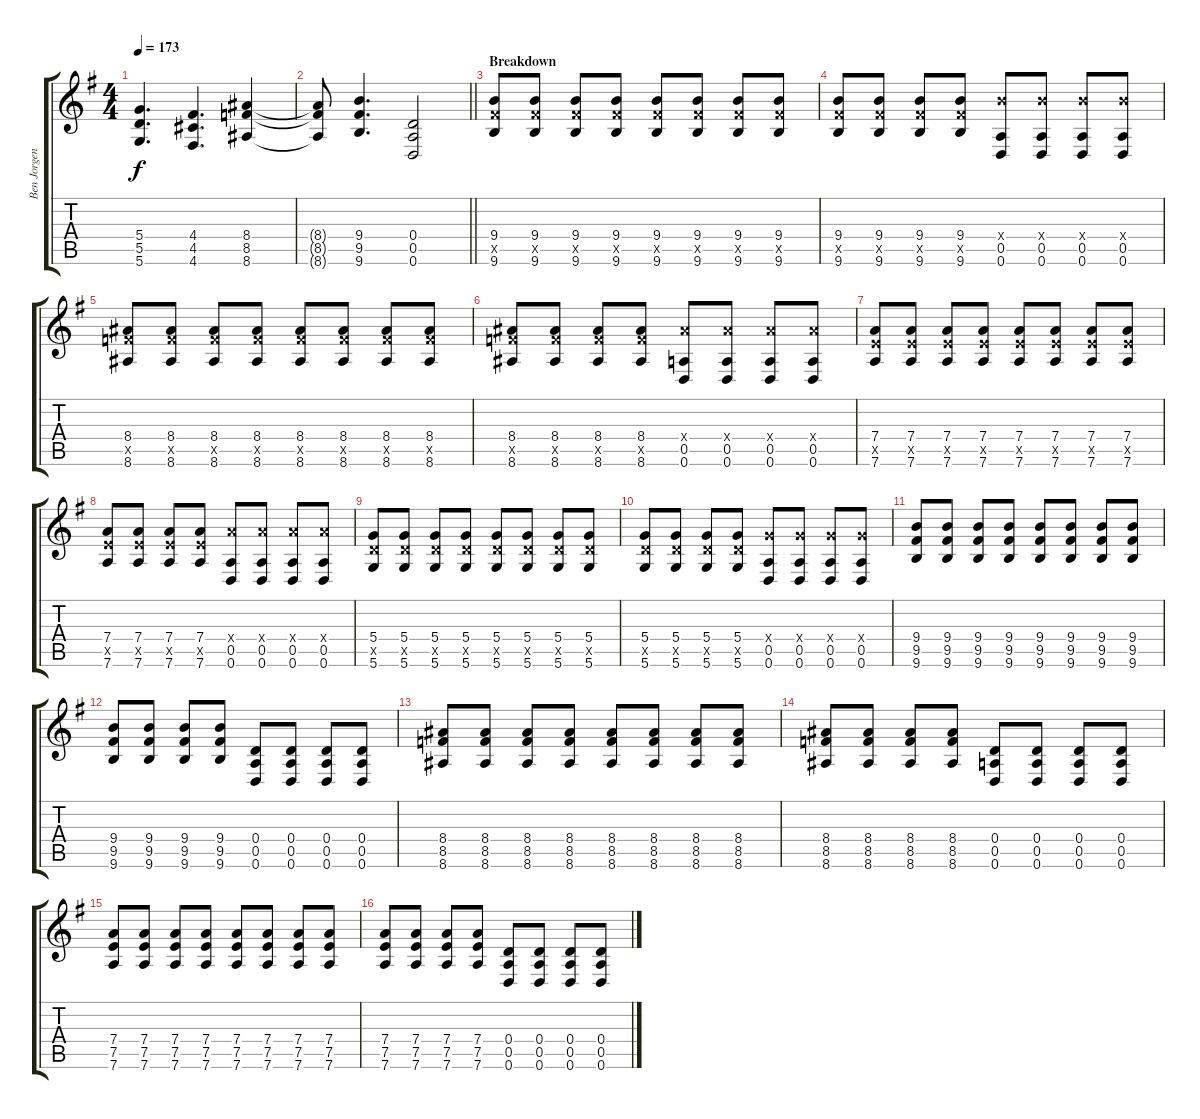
\track ("Ben Jorgensen" "Ben Jorgen") {instrument distortionguitar}
\staff {score tabs}
\tuning (E4 B3 G3 D3 A2 D2) {hide}
\ts (4 4)
\tempo 173
\clef g2
\ks g
(5.4 5.5 5.6).4{d dy f} (4.4 4.5 4.6).4{d} (8.4 8.5 8.6).4 |
\barLineRight lightlight
(8.4{t} 8.5{t} 8.6{t}).8 (9.4 9.5 9.6).4{d} (0.4 0.5 0.6).2 |
\section ("" "Breakdown")
(9.4 9.5{x} 9.6).8{balance 3} (9.4 9.5{x} 9.6).8 (9.4 9.5{x} 9.6).8 (9.4 9.5{x} 9.6).8 (9.4 9.5{x} 9.6).8 (9.4 9.5{x} 9.6).8 (9.4 9.5{x} 9.6).8 (9.4 9.5{x} 9.6).8 |
(9.4 9.5{x} 9.6).8 (9.4 9.5{x} 9.6).8 (9.4 9.5{x} 9.6).8 (9.4 9.5{x} 9.6).8 (9.4{x} 0.5 0.6).8 (9.4{x} 0.5 0.6).8 (9.4{x} 0.5 0.6).8 (9.4{x} 0.5 0.6).8 |
(8.4 8.5{x} 8.6).8 (8.4 8.5{x} 8.6).8 (8.4 8.5{x} 8.6).8 (8.4 8.5{x} 8.6).8 (8.4 8.5{x} 8.6).8 (8.4 8.5{x} 8.6).8 (8.4 8.5{x} 8.6).8 (8.4 8.5{x} 8.6).8 |
(8.4 8.5{x} 8.6).8 (8.4 8.5{x} 8.6).8 (8.4 8.5{x} 8.6).8 (8.4 8.5{x} 8.6).8 (8.4{x} 0.5 0.6).8 (8.4{x} 0.5 0.6).8 (8.4{x} 0.5 0.6).8 (8.4{x} 0.5 0.6).8 |
(7.4 7.5{x} 7.6).8 (7.4 7.5{x} 7.6).8 (7.4 7.5{x} 7.6).8 (7.4 7.5{x} 7.6).8 (7.4 7.5{x} 7.6).8 (7.4 7.5{x} 7.6).8 (7.4 7.5{x} 7.6).8 (7.4 7.5{x} 7.6).8 |
(7.4 7.5{x} 7.6).8 (7.4 7.5{x} 7.6).8 (7.4 7.5{x} 7.6).8 (7.4 7.5{x} 7.6).8 (7.4{x} 0.5 0.6).8 (7.4{x} 0.5 0.6).8 (7.4{x} 0.5 0.6).8 (7.4{x} 0.5 0.6).8 |
(5.4 5.5{x} 5.6).8 (5.4 5.5{x} 5.6).8 (5.4 5.5{x} 5.6).8 (5.4 5.5{x} 5.6).8 (5.4 5.5{x} 5.6).8 (5.4 5.5{x} 5.6).8 (5.4 5.5{x} 5.6).8 (5.4 5.5{x} 5.6).8 |
(5.4 5.5{x} 5.6).8 (5.4 5.5{x} 5.6).8 (5.4 5.5{x} 5.6).8 (5.4 5.5{x} 5.6).8 (5.4{x} 0.5 0.6).8 (5.4{x} 0.5 0.6).8 (5.4{x} 0.5 0.6).8 (5.4{x} 0.5 0.6).8 |
(9.4 9.5 9.6).8{balance 8} (9.4 9.5 9.6).8 (9.4 9.5 9.6).8 (9.4 9.5 9.6).8 (9.4 9.5 9.6).8 (9.4 9.5 9.6).8 (9.4 9.5 9.6).8 (9.4 9.5 9.6).8 |
(9.4 9.5 9.6).8 (9.4 9.5 9.6).8 (9.4 9.5 9.6).8 (9.4 9.5 9.6).8 (0.4 0.5 0.6).8 (0.4 0.5 0.6).8 (0.4 0.5 0.6).8 (0.4 0.5 0.6).8 |
(8.4 8.5 8.6).8 (8.4 8.5 8.6).8 (8.4 8.5 8.6).8 (8.4 8.5 8.6).8 (8.4 8.5 8.6).8 (8.4 8.5 8.6).8 (8.4 8.5 8.6).8 (8.4 8.5 8.6).8 |
(8.4 8.5 8.6).8 (8.4 8.5 8.6).8 (8.4 8.5 8.6).8 (8.4 8.5 8.6).8 (0.4 0.5 0.6).8 (0.4 0.5 0.6).8 (0.4 0.5 0.6).8 (0.4 0.5 0.6).8 |
(7.4 7.5 7.6).8 (7.4 7.5 7.6).8 (7.4 7.5 7.6).8 (7.4 7.5 7.6).8 (7.4 7.5 7.6).8 (7.4 7.5 7.6).8 (7.4 7.5 7.6).8 (7.4 7.5 7.6).8 |
(7.4 7.5 7.6).8 (7.4 7.5 7.6).8 (7.4 7.5 7.6).8 (7.4 7.5 7.6).8 (0.4 0.5 0.6).8 (0.4 0.5 0.6).8 (0.4 0.5 0.6).8 (0.4 0.5 0.6).8
